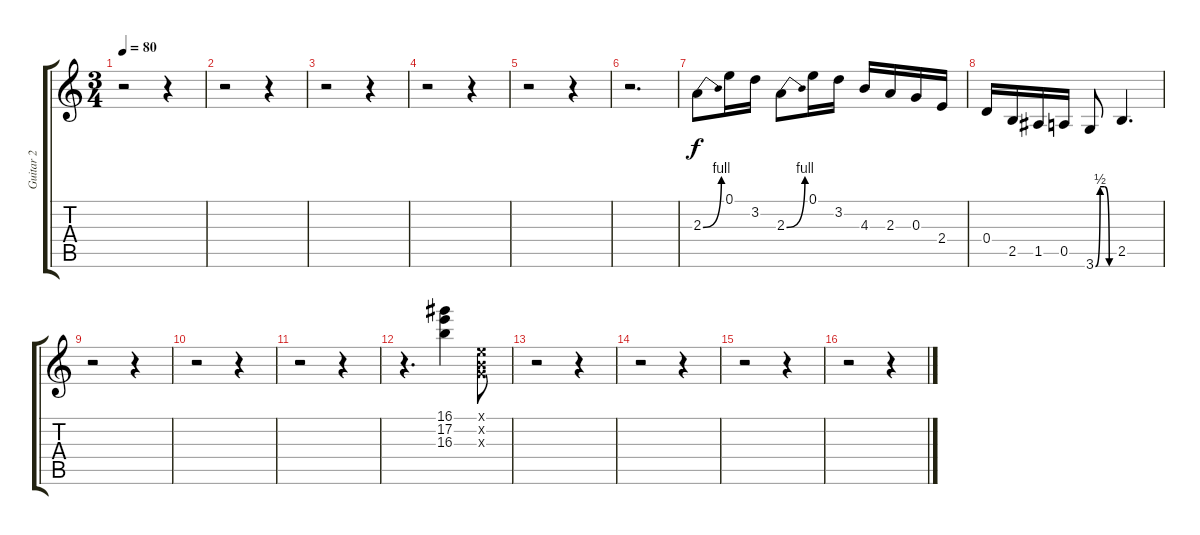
\track ("Guitar 2" "Guitar 2") {instrument distortionguitar}
\staff {score tabs}
\tuning (E4 B3 G3 D3 A2 E2) {hide}
\ts (3 4)
\tempo 80
\clef g2
\ks c
r.2{dy f volume 16 instrument distortionguitar} r.4 |
r.2 r.4 |
r.2 r.4 |
r.2 r.4 |
r.2 r.4 |
r.2{d} |
2.3{be (bend 0 0 60 4)}.8 0.1.16 3.2.16 2.3{be (bend 0 0 60 4)}.8 0.1.16 3.2.16 4.3.16 2.3.16 0.3.16 2.4.16 |
0.4.16 2.5.16 1.5.16 0.5.16 3.6{be (custom 0 0 15 2 30 2 45 0 60 0)}.8 2.5.4{d} |
r.2 r.4 |
r.2 r.4 |
r.2 r.4 |
r.4{d} (16.1 17.2 16.3).4 (0.1{x} 0.2{x} 0.3{x}).8 |
r.2 r.4 |
r.2 r.4 |
r.2 r.4 |
r.2 r.4
